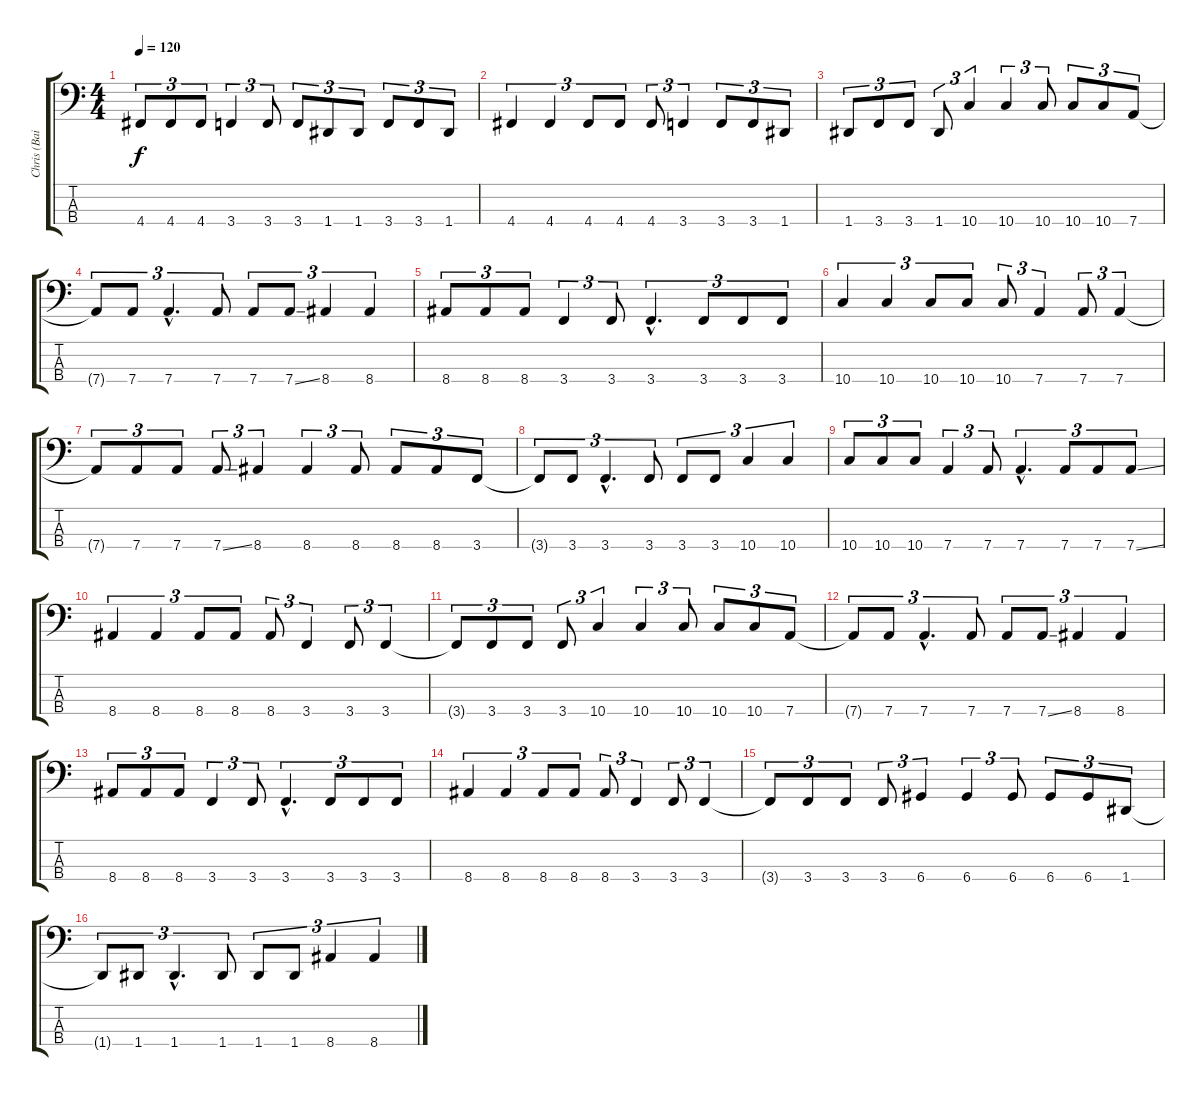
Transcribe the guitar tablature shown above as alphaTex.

\track ("Chris (Baixo)" "Chris (Bai") {instrument electricbasspick}
\staff {score tabs}
\tuning (G2 D2 A1 D1) {hide}
\ts (4 4)
\tempo 120
\clef f4
\ks c
4.4.8{tu (3 2) dy f} 4.4.8{tu (3 2)} 4.4.8{tu (3 2)} 3.4.4{tu (3 2)} 3.4.8{tu (3 2)} 3.4.8{tu (3 2)} 1.4.8{tu (3 2)} 1.4.8{tu (3 2)} 3.4.8{tu (3 2)} 3.4.8{tu (3 2)} 1.4.8{tu (3 2)} |
4.4.4{tu (3 2)} 4.4.4{tu (3 2)} 4.4.8{tu (3 2)} 4.4.8{tu (3 2)} 4.4.8{tu (3 2)} 3.4.4{tu (3 2)} 3.4.8{tu (3 2)} 3.4.8{tu (3 2)} 1.4.8{tu (3 2)} |
1.4.8{tu (3 2)} 3.4.8{tu (3 2)} 3.4.8{tu (3 2)} 1.4.8{tu (3 2)} 10.4.4{tu (3 2)} 10.4.4{tu (3 2)} 10.4.8{tu (3 2)} 10.4.8{tu (3 2)} 10.4.8{tu (3 2)} 7.4.8{tu (3 2)} |
7.4{t}.8{tu (3 2)} 7.4.8{tu (3 2)} 7.4{hac}.4{d tu (3 2)} 7.4.8{tu (3 2)} 7.4.8{tu (3 2)} 7.4{ss}.8{tu (3 2)} 8.4.4{tu (3 2)} 8.4.4{tu (3 2)} |
8.4.8{tu (3 2)} 8.4.8{tu (3 2)} 8.4.8{tu (3 2)} 3.4.4{tu (3 2)} 3.4.8{tu (3 2)} 3.4{hac}.4{d tu (3 2)} 3.4.8{tu (3 2)} 3.4.8{tu (3 2)} 3.4.8{tu (3 2)} |
10.4.4{tu (3 2)} 10.4.4{tu (3 2)} 10.4.8{tu (3 2)} 10.4.8{tu (3 2)} 10.4.8{tu (3 2)} 7.4.4{tu (3 2)} 7.4.8{tu (3 2)} 7.4.4{tu (3 2)} |
7.4{t}.8{tu (3 2)} 7.4.8{tu (3 2)} 7.4.8{tu (3 2)} 7.4{ss}.8{tu (3 2)} 8.4.4{tu (3 2)} 8.4.4{tu (3 2)} 8.4.8{tu (3 2)} 8.4.8{tu (3 2)} 8.4.8{tu (3 2)} 3.4.8{tu (3 2)} |
3.4{t}.8{tu (3 2)} 3.4.8{tu (3 2)} 3.4{hac}.4{d tu (3 2)} 3.4.8{tu (3 2)} 3.4.8{tu (3 2)} 3.4.8{tu (3 2)} 10.4.4{tu (3 2)} 10.4.4{tu (3 2)} |
10.4.8{tu (3 2)} 10.4.8{tu (3 2)} 10.4.8{tu (3 2)} 7.4.4{tu (3 2)} 7.4.8{tu (3 2)} 7.4{hac}.4{d tu (3 2)} 7.4.8{tu (3 2)} 7.4.8{tu (3 2)} 7.4{ss}.8{tu (3 2)} |
8.4.4{tu (3 2)} 8.4.4{tu (3 2)} 8.4.8{tu (3 2)} 8.4.8{tu (3 2)} 8.4.8{tu (3 2)} 3.4.4{tu (3 2)} 3.4.8{tu (3 2)} 3.4.4{tu (3 2)} |
3.4{t}.8{tu (3 2)} 3.4.8{tu (3 2)} 3.4.8{tu (3 2)} 3.4.8{tu (3 2)} 10.4.4{tu (3 2)} 10.4.4{tu (3 2)} 10.4.8{tu (3 2)} 10.4.8{tu (3 2)} 10.4.8{tu (3 2)} 7.4.8{tu (3 2)} |
7.4{t}.8{tu (3 2)} 7.4.8{tu (3 2)} 7.4{hac}.4{d tu (3 2)} 7.4.8{tu (3 2)} 7.4.8{tu (3 2)} 7.4{ss}.8{tu (3 2)} 8.4.4{tu (3 2)} 8.4.4{tu (3 2)} |
8.4.8{tu (3 2)} 8.4.8{tu (3 2)} 8.4.8{tu (3 2)} 3.4.4{tu (3 2)} 3.4.8{tu (3 2)} 3.4{hac}.4{d tu (3 2)} 3.4.8{tu (3 2)} 3.4.8{tu (3 2)} 3.4.8{tu (3 2)} |
8.4.4{tu (3 2)} 8.4.4{tu (3 2)} 8.4.8{tu (3 2)} 8.4.8{tu (3 2)} 8.4.8{tu (3 2)} 3.4.4{tu (3 2)} 3.4.8{tu (3 2)} 3.4.4{tu (3 2)} |
3.4{t}.8{tu (3 2)} 3.4.8{tu (3 2)} 3.4.8{tu (3 2)} 3.4.8{tu (3 2)} 6.4.4{tu (3 2)} 6.4.4{tu (3 2)} 6.4.8{tu (3 2)} 6.4.8{tu (3 2)} 6.4.8{tu (3 2)} 1.4.8{tu (3 2)} |
1.4{t}.8{tu (3 2)} 1.4.8{tu (3 2)} 1.4{hac}.4{d tu (3 2)} 1.4.8{tu (3 2)} 1.4.8{tu (3 2)} 1.4.8{tu (3 2)} 8.4.4{tu (3 2)} 8.4.4{tu (3 2)}
